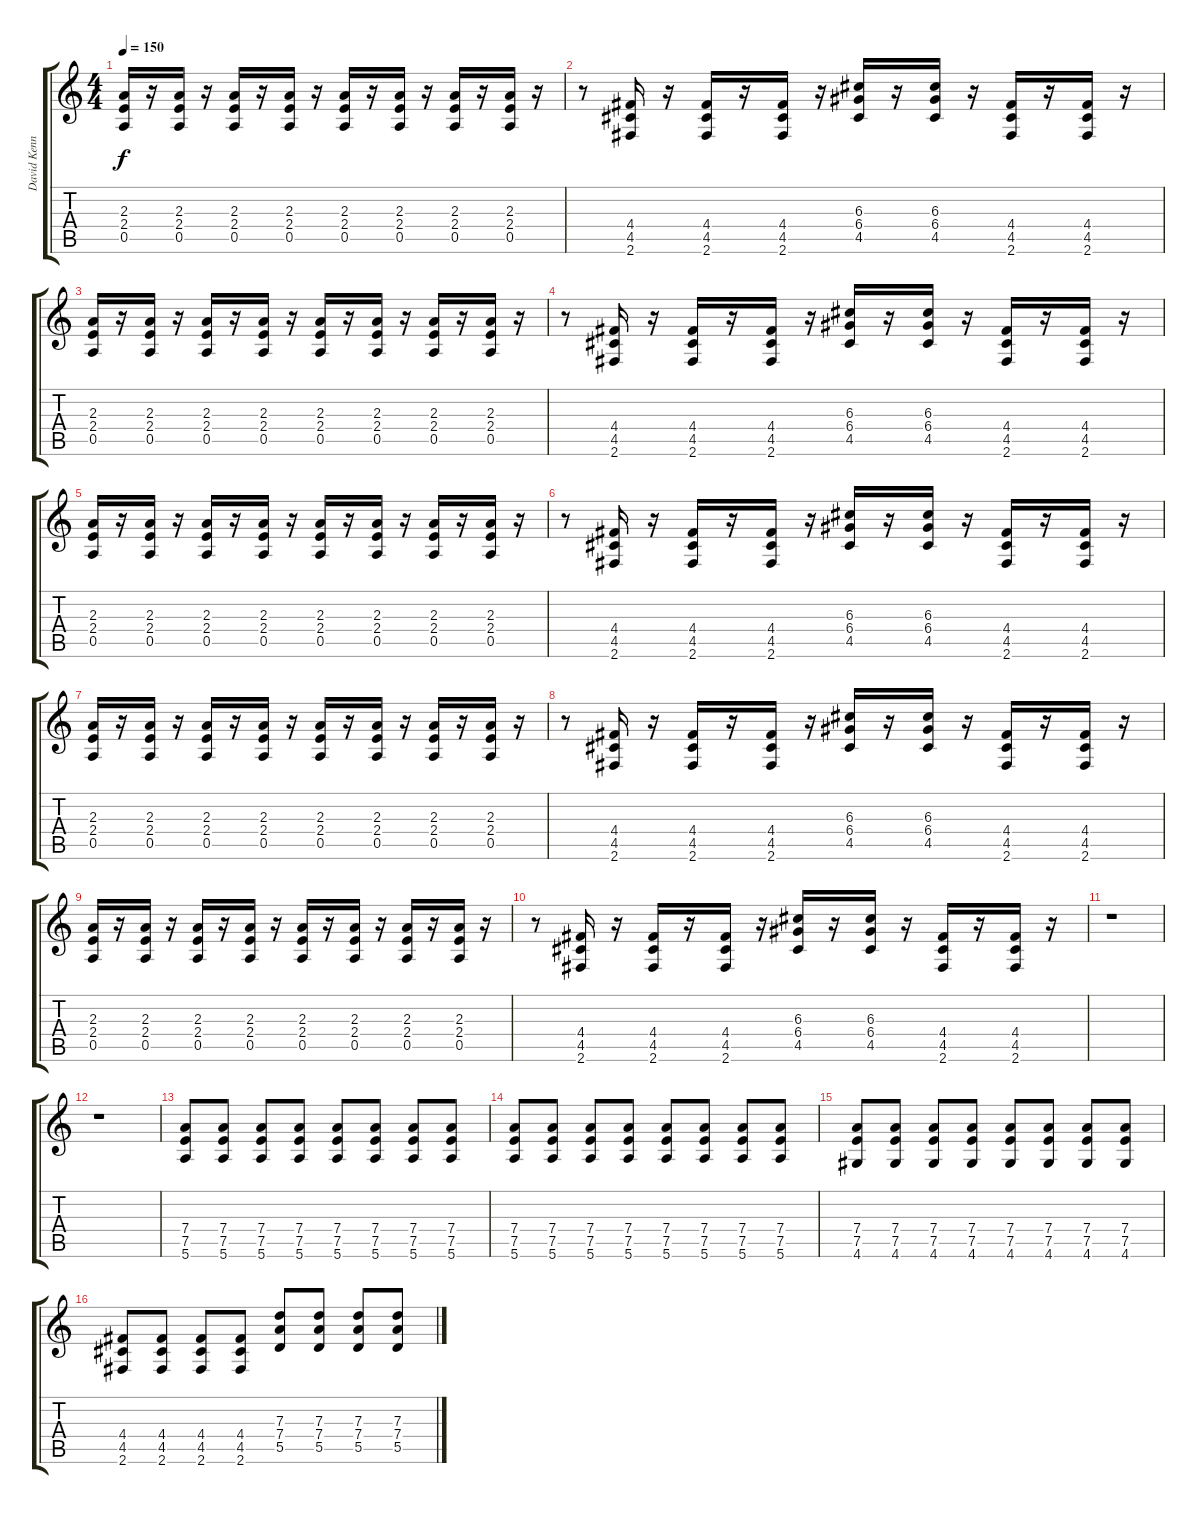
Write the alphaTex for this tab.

\track ("David Kennedy" "David Kenn") {instrument distortionguitar}
\staff {score tabs}
\tuning (E4 B3 G3 D3 A2 E2) {hide}
\ts (4 4)
\tempo 150
\clef g2
\ks c
(2.3 2.4 0.5).16{dy f} r.16 (2.3 2.4 0.5).16 r.16 (2.3 2.4 0.5).16 r.16 (2.3 2.4 0.5).16 r.16 (2.3 2.4 0.5).16 r.16 (2.3 2.4 0.5).16 r.16 (2.3 2.4 0.5).16 r.16 (2.3 2.4 0.5).16 r.16 |
r.8 (4.4 4.5 2.6).16 r.16 (4.4 4.5 2.6).16 r.16 (4.4 4.5 2.6).16 r.16 (6.3 6.4 4.5).16 r.16 (6.3 6.4 4.5).16 r.16 (4.4 4.5 2.6).16 r.16 (4.4 4.5 2.6).16 r.16 |
(2.3 2.4 0.5).16 r.16 (2.3 2.4 0.5).16 r.16 (2.3 2.4 0.5).16 r.16 (2.3 2.4 0.5).16 r.16 (2.3 2.4 0.5).16 r.16 (2.3 2.4 0.5).16 r.16 (2.3 2.4 0.5).16 r.16 (2.3 2.4 0.5).16 r.16 |
r.8 (4.4 4.5 2.6).16 r.16 (4.4 4.5 2.6).16 r.16 (4.4 4.5 2.6).16 r.16 (6.3 6.4 4.5).16 r.16 (6.3 6.4 4.5).16 r.16 (4.4 4.5 2.6).16 r.16 (4.4 4.5 2.6).16 r.16 |
(2.3 2.4 0.5).16 r.16 (2.3 2.4 0.5).16 r.16 (2.3 2.4 0.5).16 r.16 (2.3 2.4 0.5).16 r.16 (2.3 2.4 0.5).16 r.16 (2.3 2.4 0.5).16 r.16 (2.3 2.4 0.5).16 r.16 (2.3 2.4 0.5).16 r.16 |
r.8 (4.4 4.5 2.6).16 r.16 (4.4 4.5 2.6).16 r.16 (4.4 4.5 2.6).16 r.16 (6.3 6.4 4.5).16 r.16 (6.3 6.4 4.5).16 r.16 (4.4 4.5 2.6).16 r.16 (4.4 4.5 2.6).16 r.16 |
(2.3 2.4 0.5).16 r.16 (2.3 2.4 0.5).16 r.16 (2.3 2.4 0.5).16 r.16 (2.3 2.4 0.5).16 r.16 (2.3 2.4 0.5).16 r.16 (2.3 2.4 0.5).16 r.16 (2.3 2.4 0.5).16 r.16 (2.3 2.4 0.5).16 r.16 |
r.8 (4.4 4.5 2.6).16 r.16 (4.4 4.5 2.6).16 r.16 (4.4 4.5 2.6).16 r.16 (6.3 6.4 4.5).16 r.16 (6.3 6.4 4.5).16 r.16 (4.4 4.5 2.6).16 r.16 (4.4 4.5 2.6).16 r.16 |
(2.3 2.4 0.5).16 r.16 (2.3 2.4 0.5).16 r.16 (2.3 2.4 0.5).16 r.16 (2.3 2.4 0.5).16 r.16 (2.3 2.4 0.5).16 r.16 (2.3 2.4 0.5).16 r.16 (2.3 2.4 0.5).16 r.16 (2.3 2.4 0.5).16 r.16 |
r.8 (4.4 4.5 2.6).16 r.16 (4.4 4.5 2.6).16 r.16 (4.4 4.5 2.6).16 r.16 (6.3 6.4 4.5).16 r.16 (6.3 6.4 4.5).16 r.16 (4.4 4.5 2.6).16 r.16 (4.4 4.5 2.6).16 r.16 |
r.1 |
r.1 |
(7.4 7.5 5.6).8 (7.4 7.5 5.6).8 (7.4 7.5 5.6).8 (7.4 7.5 5.6).8 (7.4 7.5 5.6).8 (7.4 7.5 5.6).8 (7.4 7.5 5.6).8 (7.4 7.5 5.6).8 |
(7.4 7.5 5.6).8 (7.4 7.5 5.6).8 (7.4 7.5 5.6).8 (7.4 7.5 5.6).8 (7.4 7.5 5.6).8 (7.4 7.5 5.6).8 (7.4 7.5 5.6).8 (7.4 7.5 5.6).8 |
(7.4 7.5 4.6).8 (7.4 7.5 4.6).8 (7.4 7.5 4.6).8 (7.4 7.5 4.6).8 (7.4 7.5 4.6).8 (7.4 7.5 4.6).8 (7.4 7.5 4.6).8 (7.4 7.5 4.6).8 |
(4.4 4.5 2.6).8 (4.4 4.5 2.6).8 (4.4 4.5 2.6).8 (4.4 4.5 2.6).8 (7.3 7.4 5.5).8 (7.3 7.4 5.5).8 (7.3 7.4 5.5).8 (7.3 7.4 5.5).8
